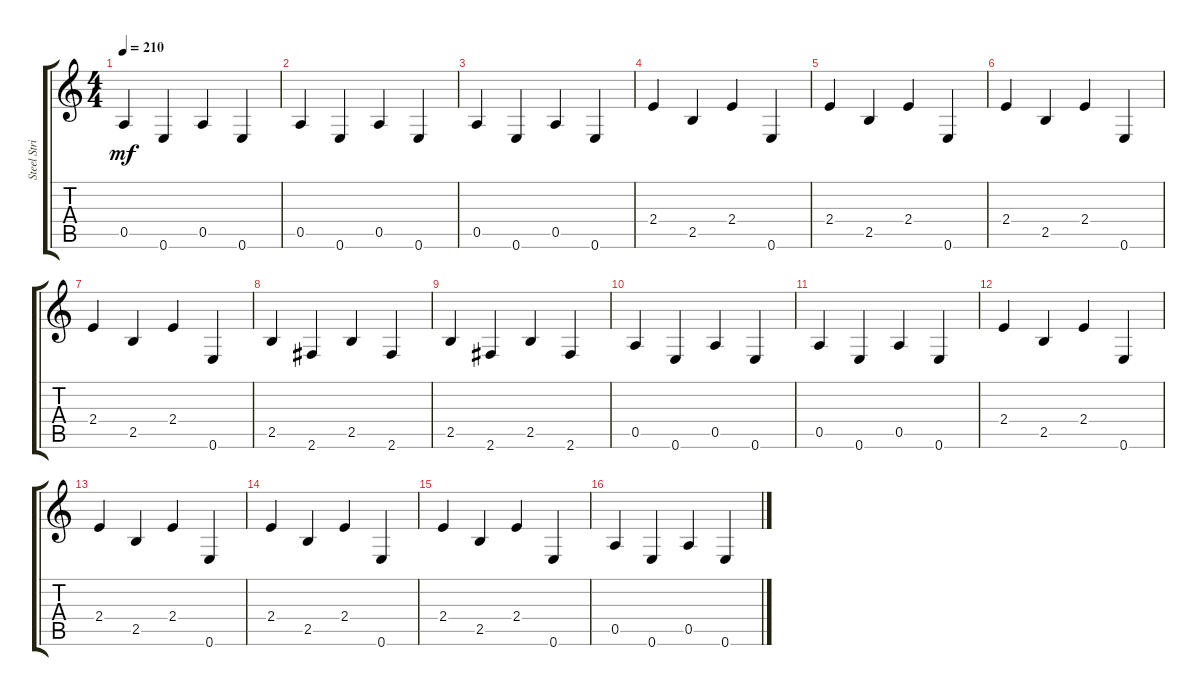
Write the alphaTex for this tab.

\track ("Steel String" "Steel Stri") {instrument acousticguitarsteel}
\staff {score tabs}
\tuning (E4 B3 G3 D3 A2 E2) {hide}
\ts (4 4)
\tempo 210
\clef g2
\ks c
0.5.4{dy mf} 0.6.4 0.5.4 0.6.4 |
0.5.4 0.6.4 0.5.4 0.6.4 |
0.5.4 0.6.4 0.5.4 0.6.4 |
2.4.4 2.5.4 2.4.4 0.6.4 |
2.4.4 2.5.4 2.4.4 0.6.4 |
2.4.4 2.5.4 2.4.4 0.6.4 |
2.4.4 2.5.4 2.4.4 0.6.4 |
2.5.4 2.6.4 2.5.4 2.6.4 |
2.5.4 2.6.4 2.5.4 2.6.4 |
0.5.4 0.6.4 0.5.4 0.6.4 |
0.5.4 0.6.4 0.5.4 0.6.4 |
2.4.4 2.5.4 2.4.4 0.6.4 |
2.4.4 2.5.4 2.4.4 0.6.4 |
2.4.4 2.5.4 2.4.4 0.6.4 |
2.4.4 2.5.4 2.4.4 0.6.4 |
0.5.4 0.6.4 0.5.4 0.6.4
